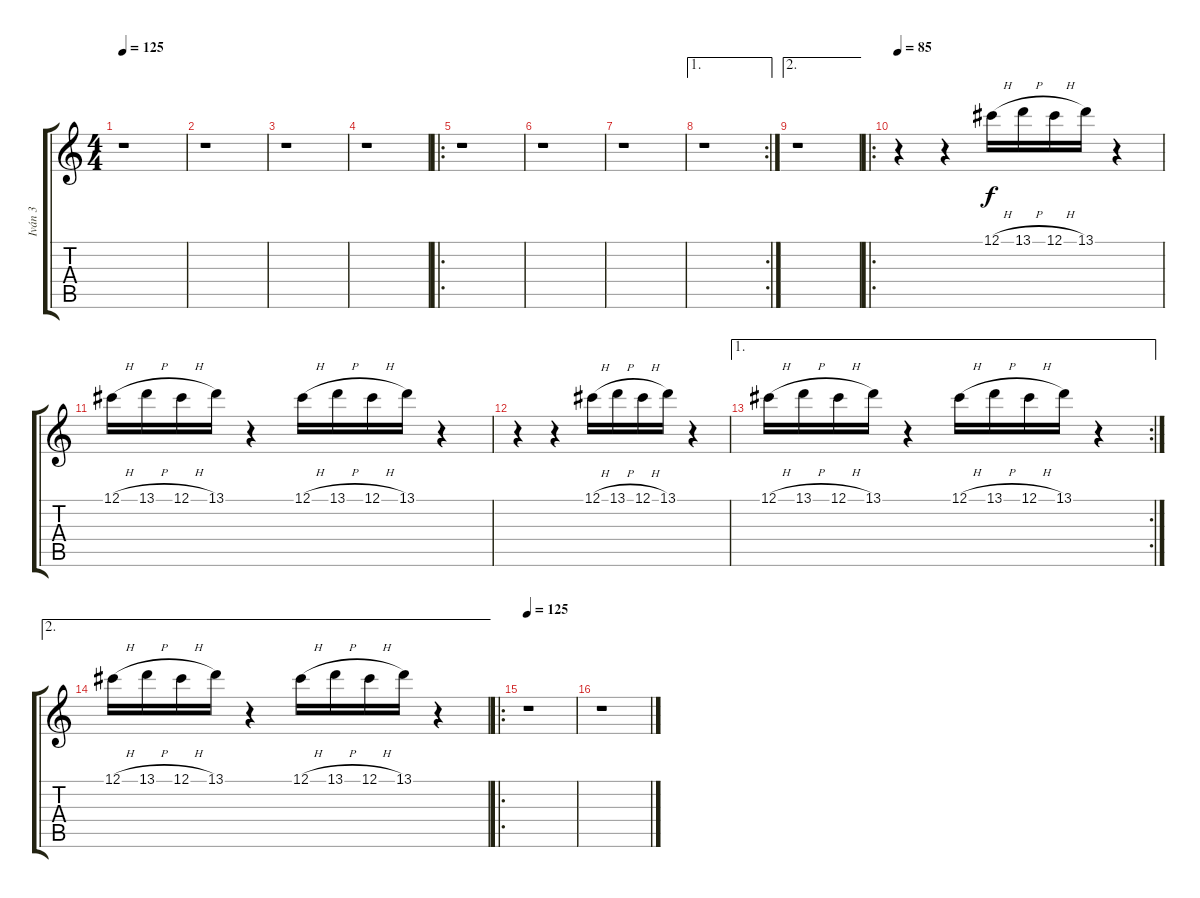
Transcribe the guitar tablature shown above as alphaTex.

\track ("Iván 3" "Iván 3") {instrument electricguitarclean}
\staff {score tabs}
\tuning (Db4 Ab3 E3 B2 Gb2 B1) {hide}
\ts (4 4)
\tempo 125
\clef g2
\ks c
r.1{dy f instrument electricguitarclean} |
r.1 |
r.1 |
r.1 |
\ro
r.1 |
r.1 |
r.1 |
\ae 1
\rc 2
r.1 |
\ae 2
r.1 |
\ro
\tempo 85
r.4 r.4 12.1{h}.16 13.1{h}.16 12.1{h}.16 13.1.16 r.4 |
12.1{h}.16 13.1{h}.16 12.1{h}.16 13.1.16 r.4 12.1{h}.16 13.1{h}.16 12.1{h}.16 13.1.16 r.4 |
r.4 r.4 12.1{h}.16 13.1{h}.16 12.1{h}.16 13.1.16 r.4 |
\ae 1
\rc 2
12.1{h}.16 13.1{h}.16 12.1{h}.16 13.1.16 r.4 12.1{h}.16 13.1{h}.16 12.1{h}.16 13.1.16 r.4 |
\ae 2
12.1{h}.16 13.1{h}.16 12.1{h}.16 13.1.16 r.4 12.1{h}.16 13.1{h}.16 12.1{h}.16 13.1.16 r.4 |
\ro
\tempo 125
r.1 |
r.1
